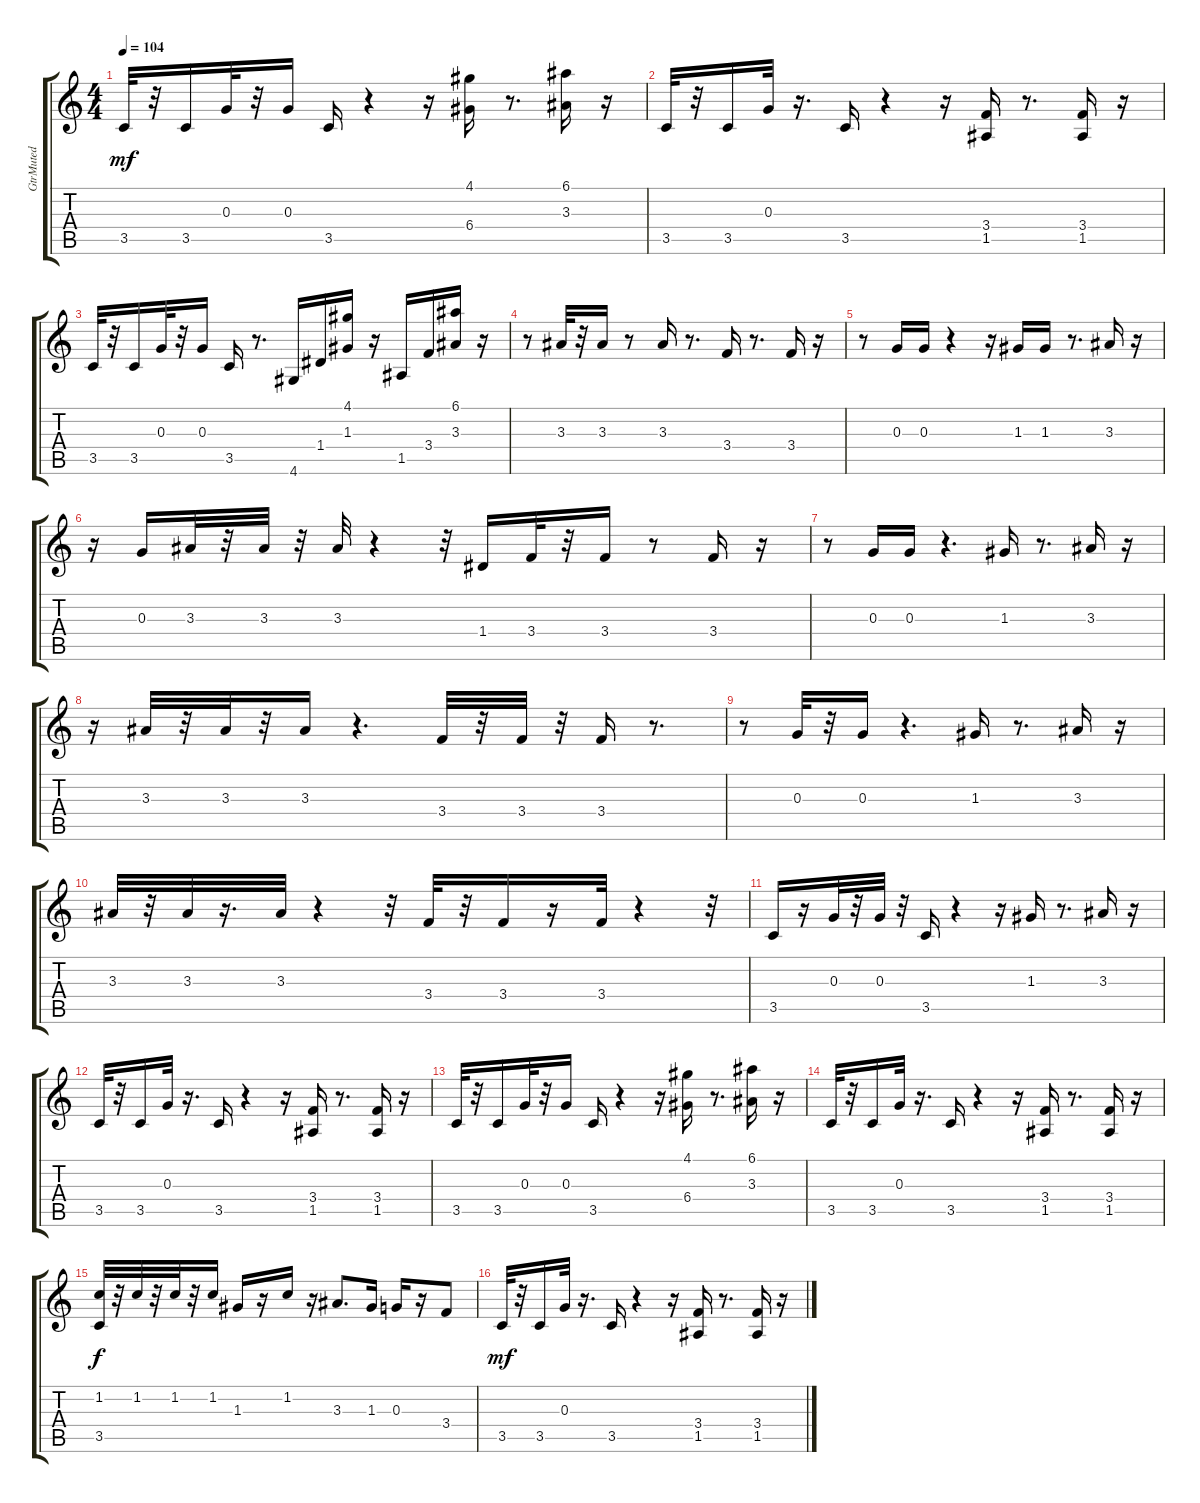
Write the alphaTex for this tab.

\track ("GtrMuted" "GtrMuted") {instrument electricguitarmuted}
\staff {score tabs}
\tuning (E4 B3 G3 D3 A2 E2) {hide}
\ts (4 4)
\tempo 104
\clef g2
\ks c
3.5.32{dy mf} r.32 3.5.16 0.3.32 r.32 0.3.16 3.5.16 r.4 r.16 (4.1 6.4).16 r.8{d} (6.1 3.3).16 r.16 |
3.5.32 r.32 3.5.16 0.3.32 r.16{d} 3.5.16 r.4 r.16 (3.4 1.5).16 r.8{d} (3.4 1.5).16 r.16 |
3.5.32 r.32 3.5.16 0.3.32 r.32 0.3.16 3.5.16 r.8{d} 4.6.16 1.4.16 (4.1 1.3).16 r.16 1.5.16 3.4.16 (6.1 3.3).16 r.16 |
r.8 3.3.32 r.32 3.3.16 r.8 3.3.16 r.8{d} 3.4.16 r.8{d} 3.4.16 r.16 |
r.8 0.3.16 0.3.16 r.4 r.16 1.3.16 1.3.16 r.8{d} 3.3.16 r.16 |
r.16 0.3.16 3.3.32 r.32 3.3.32 r.32 3.3.32 r.4 r.32 1.4.16 3.4.32 r.32 3.4.16 r.8 3.4.16 r.16 |
r.8 0.3.16 0.3.16 r.4{d} 1.3.16 r.8{d} 3.3.16 r.16 |
r.16 3.3.32 r.32 3.3.32 r.32 3.3.16 r.4{d} 3.4.32 r.32 3.4.32 r.32 3.4.16 r.8{d} |
r.8 0.3.32 r.32 0.3.16 r.4{d} 1.3.16 r.8{d} 3.3.16 r.16 |
3.3.32 r.32 3.3.32 r.16{d} 3.3.32 r.4 r.32 3.4.32 r.32 3.4.16 r.16 3.4.32 r.4 r.32 |
3.5.16 r.16 0.3.32 r.32 0.3.32 r.32 3.5.16 r.4 r.16 1.3.16 r.8{d} 3.3.16 r.16 |
3.5.32 r.32 3.5.16 0.3.32 r.16{d} 3.5.16 r.4 r.16 (3.4 1.5).16 r.8{d} (3.4 1.5).16 r.16 |
3.5.32 r.32 3.5.16 0.3.32 r.32 0.3.16 3.5.16 r.4 r.16 (4.1 6.4).16 r.8{d} (6.1 3.3).16 r.16 |
3.5.32 r.32 3.5.16 0.3.32 r.16{d} 3.5.16 r.4 r.16 (3.4 1.5).16 r.8{d} (3.4 1.5).16 r.16 |
(1.2 3.5).32{dy f} r.32 1.2.32 r.32 1.2.32 r.32 1.2.16 1.3.16 r.16 1.2.16 r.16 3.3.8{d} 1.3.16 0.3.16 r.16 3.4.8 |
3.5.32{dy mf} r.32 3.5.16 0.3.32 r.16{d} 3.5.16 r.4 r.16 (3.4 1.5).16 r.8{d} (3.4 1.5).16 r.16
